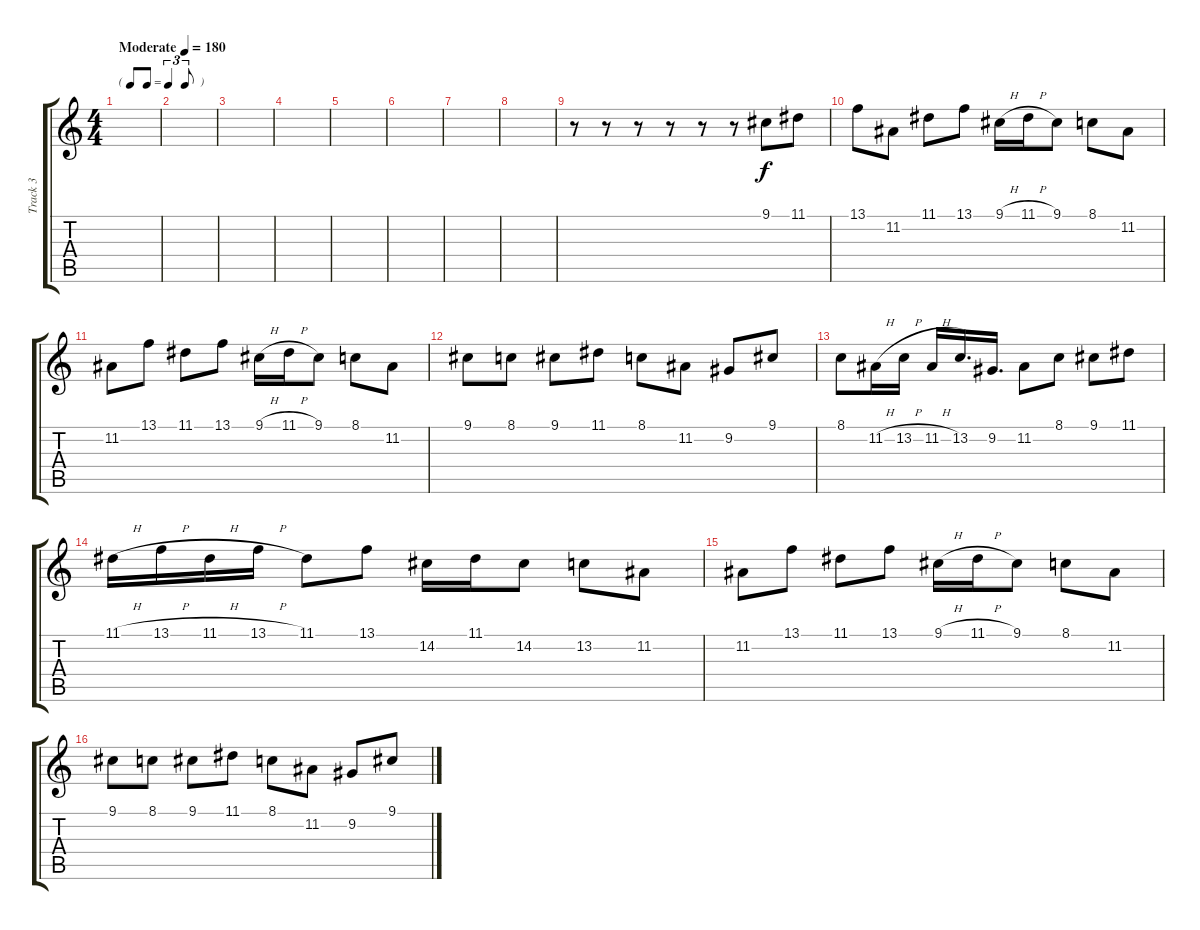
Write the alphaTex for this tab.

\track ("Track 3" "Track 3") {instrument tangoaccordion}
\staff {score tabs}
\tuning (E4 B3 G3 D3 A2 E2) {hide}
\ts (4 4)
\tf triplet8th
\tempo (180 "Moderate")
\clef g2
\ks c
|
|
|
|
|
|
|
|
r.8{balance 11} r.8 r.8 r.8 r.8 r.8 9.1.8 11.1.8 |
13.1.8 11.2.8 11.1.8 13.1.8 9.1{h}.16 11.1{h}.16 9.1.8 8.1.8 11.2.8 |
11.2.8 13.1.8 11.1.8 13.1.8 9.1{h}.16 11.1{h}.16 9.1.8 8.1.8 11.2.8 |
9.1.8 8.1.8 9.1.8 11.1.8 8.1.8 11.2.8 9.2.8 9.1.8 |
8.1.8 11.2{h}.16 13.2{h}.16 11.2{h}.16 13.2.16{d} 9.2.16{d} 11.2.8 8.1.8 9.1.8 11.1.8 |
11.1{h}.16 13.1{h}.16 11.1{h}.16 13.1{h}.16 11.1.8 13.1.8 14.2.16 11.1.16 14.2.8 13.2.8 11.2.8 |
11.2.8 13.1.8 11.1.8 13.1.8 9.1{h}.16 11.1{h}.16 9.1.8 8.1.8 11.2.8 |
9.1.8 8.1.8 9.1.8 11.1.8 8.1.8 11.2.8 9.2.8 9.1.8
